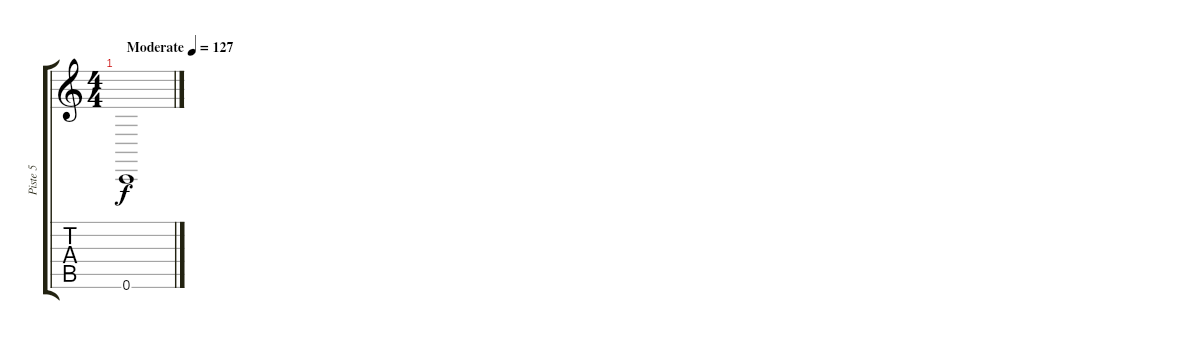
\track ("Piste 5" "Piste 5") {instrument fx3crystal}
\staff {score tabs}
\tuning (C4 G3 Eb3 Bb2 F2 C2) {hide}
\ts (4 4)
\tempo (127 "Moderate")
\clef g2
\ks c
0.6.1{dy f instrument acousticgrandpiano}
